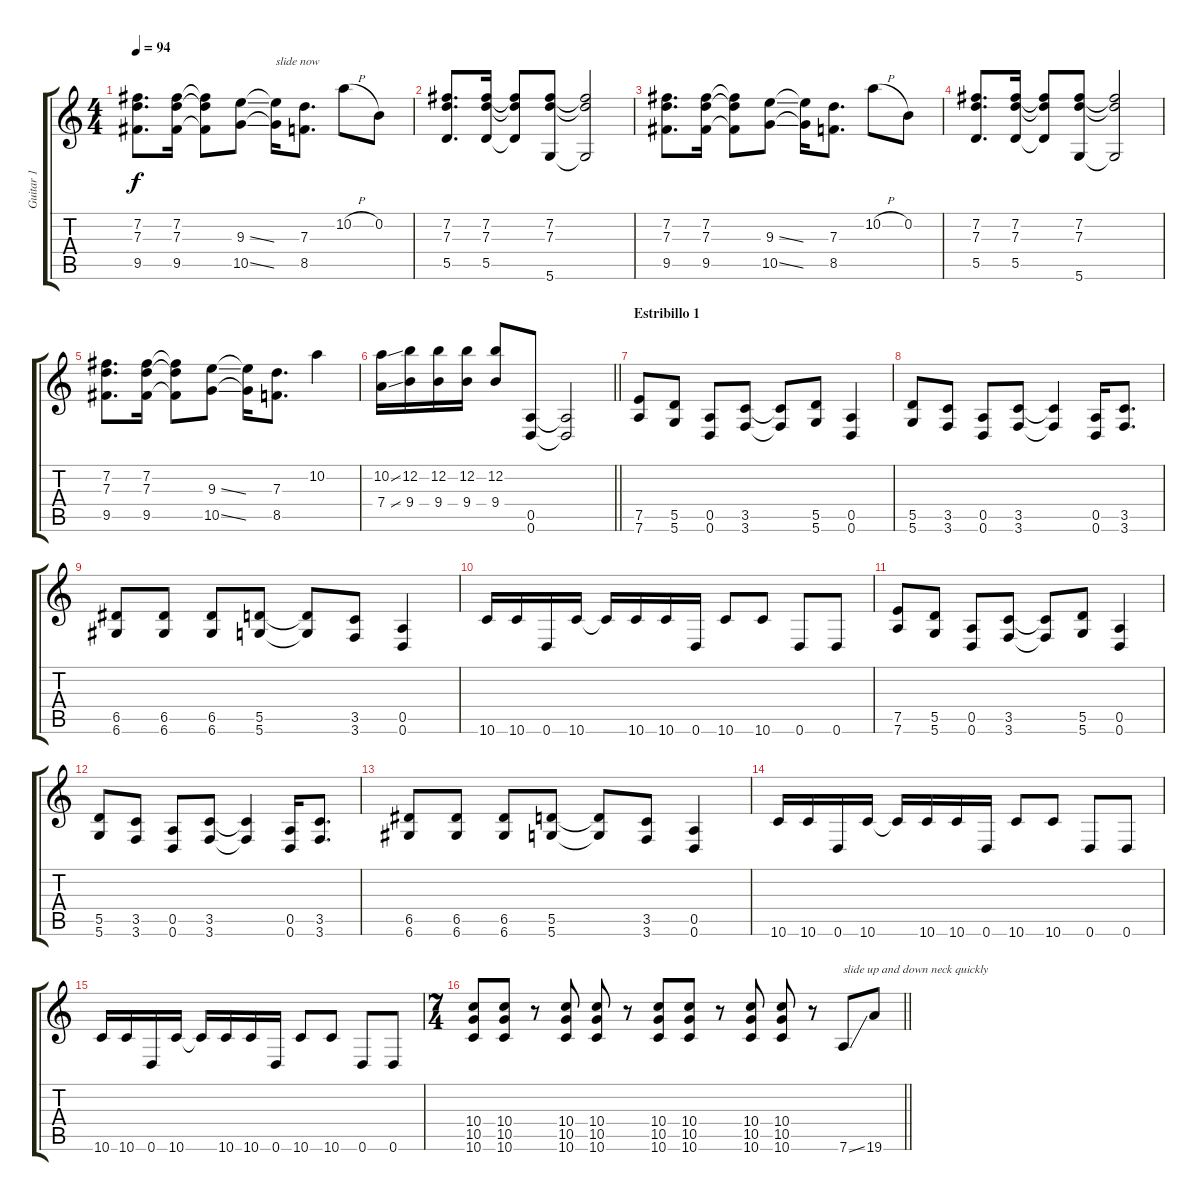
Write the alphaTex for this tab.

\track ("Guitar 1" "Guitar 1") {instrument distortionguitar}
\staff {score tabs}
\tuning (E4 B3 G3 D3 A2 D2) {hide}
\ts (4 4)
\tempo 94
\clef g2
\ks c
(7.2 7.3 9.5).8{d dy f} (7.2 7.3 9.5).16 (7.2{t} 7.3{t} 9.5{t}).8 (9.3{ss} 10.5{ss}).8 (9.3{t} 10.5{t}).16{txt "slide now"} (7.3 8.5).8{d} 10.2{h}.8 0.2.8 |
(7.2 7.3 5.5).8{d} (7.2 7.3 5.5).16 (7.2{t} 7.3{t} 5.5{t}).8 (7.2 7.3 5.6).8 (7.2{t} 7.3{t} 5.6{t}).2 |
(7.2 7.3 9.5).8{d} (7.2 7.3 9.5).16 (7.2{t} 7.3{t} 9.5{t}).8 (9.3{ss} 10.5{ss}).8 (9.3{t} 10.5{t}).16 (7.3 8.5).8{d} 10.2{h}.8 0.2.8 |
(7.2 7.3 5.5).8{d} (7.2 7.3 5.5).16 (7.2{t} 7.3{t} 5.5{t}).8 (7.2 7.3 5.6).8 (7.2{t} 7.3{t} 5.6{t}).2 |
(7.2 7.3 9.5).8{d} (7.2 7.3 9.5).16 (7.2{t} 7.3{t} 9.5{t}).8 (9.3{ss} 10.5{ss}).8 (9.3{t} 10.5{t}).16 (7.3 8.5).8{d} 10.2.4 |
\barLineRight lightlight
(10.2{ss} 7.4{ss}).16 (12.2 9.4).16 (12.2 9.4).16 (12.2 9.4).16 (12.2 9.4).8 (0.5 0.6).8 (0.5{t} 0.6{t}).2 |
\section ("" "Estribillo 1")
(7.5 7.6).8 (5.5 5.6).8 (0.5 0.6).8 (3.5 3.6).8 (3.5{t} 3.6{t}).8 (5.5 5.6).8 (0.5 0.6).4 |
(5.5 5.6).8 (3.5 3.6).8 (0.5 0.6).8 (3.5 3.6).8 (3.5{t} 3.6{t}).4 (0.5 0.6).16 (3.5 3.6).8{d} |
(6.5 6.6).8 (6.5 6.6).8 (6.5 6.6).8 (5.5 5.6).8 (5.5{t} 5.6{t}).8 (3.5 3.6).8 (0.5 0.6).4 |
10.6.16 10.6.16 0.6.16 10.6.16 10.6{t}.16 10.6.16 10.6.16 0.6.16 10.6.8 10.6.8 0.6.8 0.6.8 |
(7.5 7.6).8 (5.5 5.6).8 (0.5 0.6).8 (3.5 3.6).8 (3.5{t} 3.6{t}).8 (5.5 5.6).8 (0.5 0.6).4 |
(5.5 5.6).8 (3.5 3.6).8 (0.5 0.6).8 (3.5 3.6).8 (3.5{t} 3.6{t}).4 (0.5 0.6).16 (3.5 3.6).8{d} |
(6.5 6.6).8 (6.5 6.6).8 (6.5 6.6).8 (5.5 5.6).8 (5.5{t} 5.6{t}).8 (3.5 3.6).8 (0.5 0.6).4 |
10.6.16 10.6.16 0.6.16 10.6.16 10.6{t}.16 10.6.16 10.6.16 0.6.16 10.6.8 10.6.8 0.6.8 0.6.8 |
10.6.16 10.6.16 0.6.16 10.6.16 10.6{t}.16 10.6.16 10.6.16 0.6.16 10.6.8 10.6.8 0.6.8 0.6.8 |
\ts (7 4)
\barLineRight lightlight
(10.4 10.5 10.6).8 (10.4 10.5 10.6).8 r.8 (10.4 10.5 10.6).8 (10.4 10.5 10.6).8 r.8 (10.4 10.5 10.6).8 (10.4 10.5 10.6).8 r.8 (10.4 10.5 10.6).8 (10.4 10.5 10.6).8 r.8 7.6{ss}.8{txt "slide up and down neck quickly"} 19.6{ss}.8
